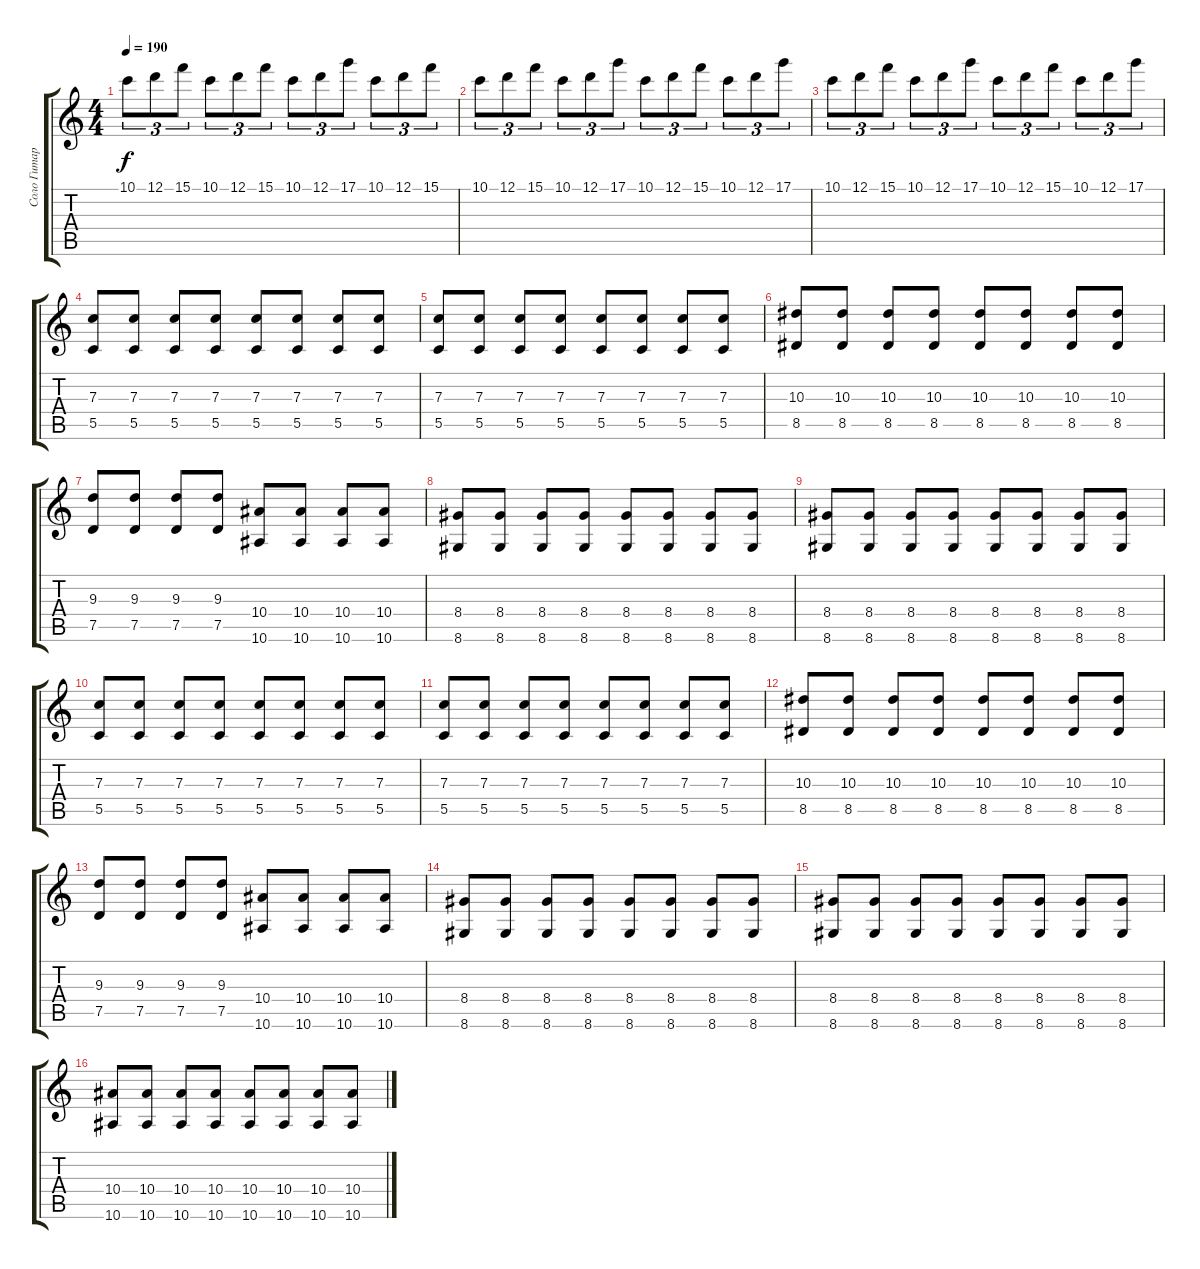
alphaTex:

\track ("Соло Гитара" "Соло Гитар") {instrument distortionguitar}
\staff {score tabs}
\tuning (D4 A3 F3 C3 G2 C2) {hide}
\ts (4 4)
\tempo 190
\clef g2
\ks c
10.1.8{tu (3 2) dy f} 12.1.8{tu (3 2)} 15.1.8{tu (3 2)} 10.1.8{tu (3 2)} 12.1.8{tu (3 2)} 15.1.8{tu (3 2)} 10.1.8{tu (3 2)} 12.1.8{tu (3 2)} 17.1.8{tu (3 2)} 10.1.8{tu (3 2)} 12.1.8{tu (3 2)} 15.1.8{tu (3 2)} |
10.1.8{tu (3 2)} 12.1.8{tu (3 2)} 15.1.8{tu (3 2)} 10.1.8{tu (3 2)} 12.1.8{tu (3 2)} 17.1.8{tu (3 2)} 10.1.8{tu (3 2)} 12.1.8{tu (3 2)} 15.1.8{tu (3 2)} 10.1.8{tu (3 2)} 12.1.8{tu (3 2)} 17.1.8{tu (3 2)} |
10.1.8{tu (3 2)} 12.1.8{tu (3 2)} 15.1.8{tu (3 2)} 10.1.8{tu (3 2)} 12.1.8{tu (3 2)} 17.1.8{tu (3 2)} 10.1.8{tu (3 2)} 12.1.8{tu (3 2)} 15.1.8{tu (3 2)} 10.1.8{tu (3 2)} 12.1.8{tu (3 2)} 17.1.8{tu (3 2)} |
(7.3 5.5).8 (7.3 5.5).8 (7.3 5.5).8 (7.3 5.5).8 (7.3 5.5).8 (7.3 5.5).8 (7.3 5.5).8 (7.3 5.5).8 |
(7.3 5.5).8 (7.3 5.5).8 (7.3 5.5).8 (7.3 5.5).8 (7.3 5.5).8 (7.3 5.5).8 (7.3 5.5).8 (7.3 5.5).8 |
(10.3 8.5).8 (10.3 8.5).8 (10.3 8.5).8 (10.3 8.5).8 (10.3 8.5).8 (10.3 8.5).8 (10.3 8.5).8 (10.3 8.5).8 |
(9.3 7.5).8 (9.3 7.5).8 (9.3 7.5).8 (9.3 7.5).8 (10.4 10.6).8 (10.4 10.6).8 (10.4 10.6).8 (10.4 10.6).8 |
(8.4 8.6).8 (8.4 8.6).8 (8.4 8.6).8 (8.4 8.6).8 (8.4 8.6).8 (8.4 8.6).8 (8.4 8.6).8 (8.4 8.6).8 |
(8.4 8.6).8 (8.4 8.6).8 (8.4 8.6).8 (8.4 8.6).8 (8.4 8.6).8 (8.4 8.6).8 (8.4 8.6).8 (8.4 8.6).8 |
(7.3 5.5).8 (7.3 5.5).8 (7.3 5.5).8 (7.3 5.5).8 (7.3 5.5).8 (7.3 5.5).8 (7.3 5.5).8 (7.3 5.5).8 |
(7.3 5.5).8 (7.3 5.5).8 (7.3 5.5).8 (7.3 5.5).8 (7.3 5.5).8 (7.3 5.5).8 (7.3 5.5).8 (7.3 5.5).8 |
(10.3 8.5).8 (10.3 8.5).8 (10.3 8.5).8 (10.3 8.5).8 (10.3 8.5).8 (10.3 8.5).8 (10.3 8.5).8 (10.3 8.5).8 |
(9.3 7.5).8 (9.3 7.5).8 (9.3 7.5).8 (9.3 7.5).8 (10.4 10.6).8 (10.4 10.6).8 (10.4 10.6).8 (10.4 10.6).8 |
(8.4 8.6).8 (8.4 8.6).8 (8.4 8.6).8 (8.4 8.6).8 (8.4 8.6).8 (8.4 8.6).8 (8.4 8.6).8 (8.4 8.6).8 |
(8.4 8.6).8 (8.4 8.6).8 (8.4 8.6).8 (8.4 8.6).8 (8.4 8.6).8 (8.4 8.6).8 (8.4 8.6).8 (8.4 8.6).8 |
(10.4 10.6).8 (10.4 10.6).8 (10.4 10.6).8 (10.4 10.6).8 (10.4 10.6).8 (10.4 10.6).8 (10.4 10.6).8 (10.4 10.6).8
